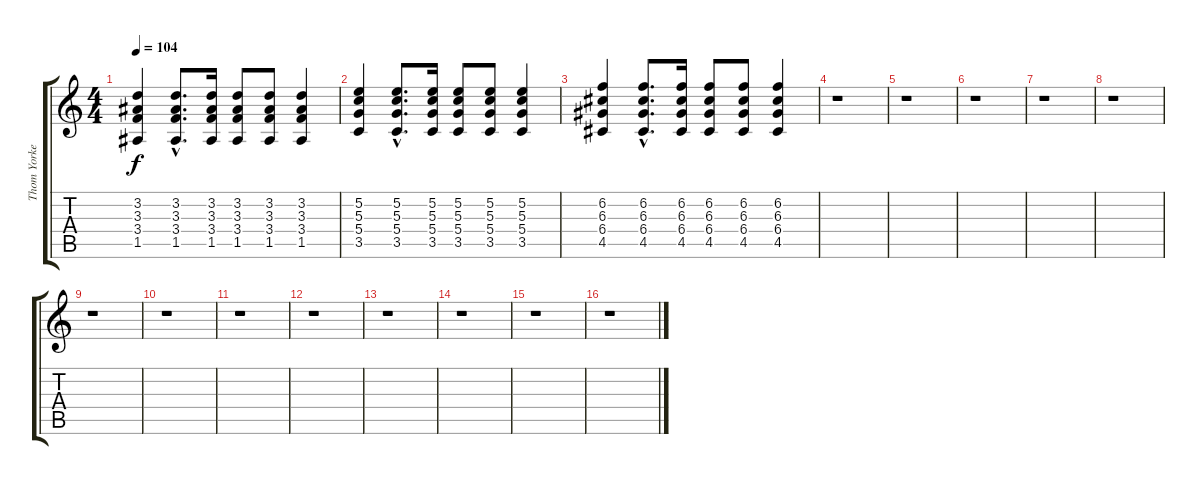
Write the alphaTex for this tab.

\track ("Thom Yorke (guitar)" "Thom Yorke") {instrument electricguitarclean}
\staff {score tabs}
\tuning (E4 B3 G3 D3 A2 E2) {hide}
\ts (4 4)
\tempo 104
\clef g2
\ks c
(3.2 3.3 3.4 1.5).4{dy f} (3.2{hac} 3.3{hac} 3.4{hac} 1.5{hac}).8{d} (3.2 3.3 3.4 1.5).16 (3.2 3.3 3.4 1.5).8 (3.2 3.3 3.4 1.5).8 (3.2 3.3 3.4 1.5).4 |
(5.2 5.3 5.4 3.5).4 (5.2{hac} 5.3{hac} 5.4{hac} 3.5{hac}).8{d} (5.2 5.3 5.4 3.5).16 (5.2 5.3 5.4 3.5).8 (5.2 5.3 5.4 3.5).8 (5.2 5.3 5.4 3.5).4 |
(6.2 6.3 6.4 4.5).4 (6.2{hac} 6.3{hac} 6.4{hac} 4.5{hac}).8{d} (6.2 6.3 6.4 4.5).16 (6.2 6.3 6.4 4.5).8 (6.2 6.3 6.4 4.5).8 (6.2 6.3 6.4 4.5).4 |
r.1 |
r.1 |
r.1 |
r.1 |
r.1 |
r.1 |
r.1 |
r.1 |
r.1 |
r.1 |
r.1 |
r.1 |
r.1
